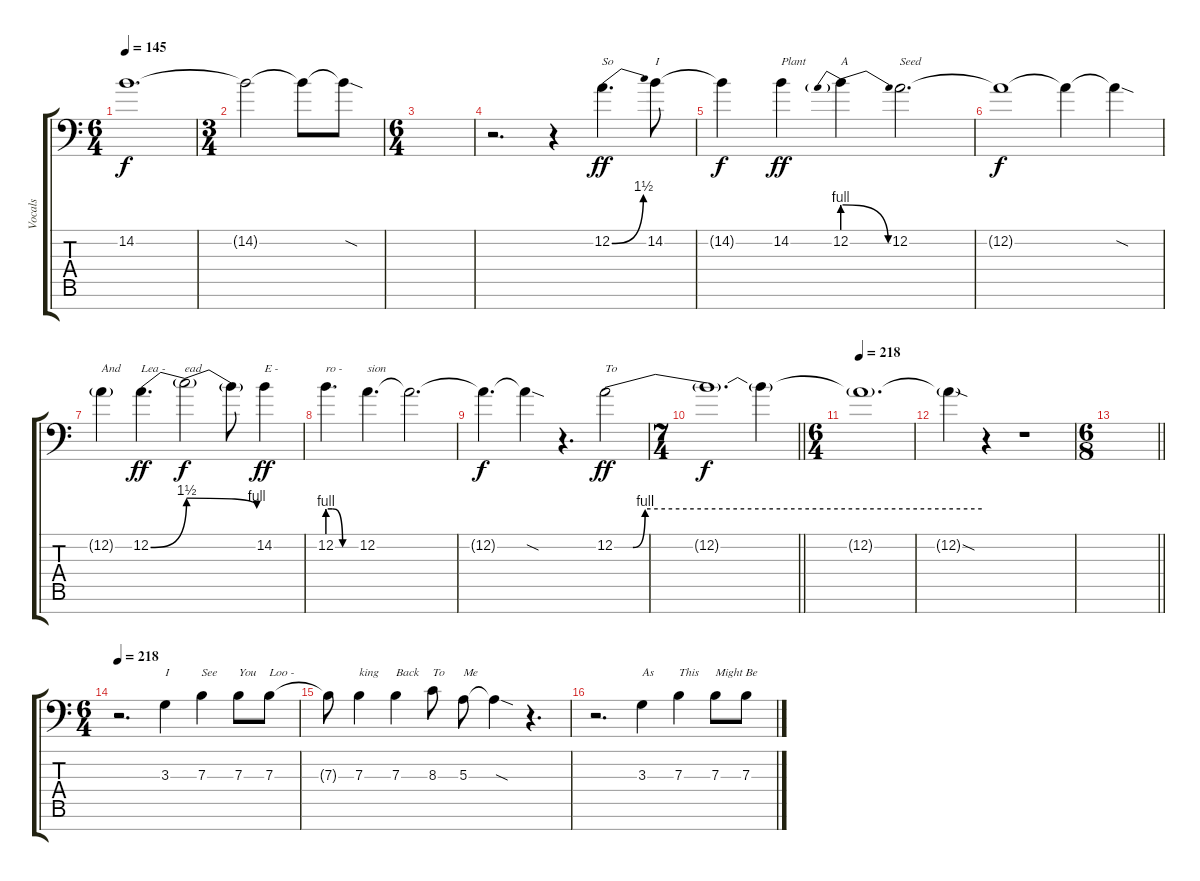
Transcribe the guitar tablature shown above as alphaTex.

\track ("Vocals" "Vocals") {instrument bassoon}
\staff {score tabs}
\tuning (D4 A3 E3 D3 A2 E2 A1) {hide}
\ts (6 4)
\tempo 145
\clef f4
\ks c
14.2{t}.1{d dy f} |
\ts (3 4)
14.2{t}.2 14.2{t}.8 14.2{sod t}.8 |
\ts (6 4)
|
r.2{d} r.4 12.2{be (bend 0 0 60 6)}.4{d txt "So" dy ff} 14.2.8{txt "I"} |
14.2{t}.4{dy f} 14.2.4{txt "Plant" dy ff} 12.2{be (prebendrelease 0 4 60 0)}.4{txt "A"} 12.2.2{d txt "Seed"} |
12.2{t}.1{dy f} 12.2{t}.4 12.2{sod t}.4 |
12.2{g}.4{txt "And"} 12.2{be (bend 0 0 60 6)}.4{d txt "Lea -" dy ff} 12.2{be (release 0 6 60 4) t}.2{txt "ead" dy f} 12.2{t}.8 14.2.4{txt "E - " dy ff} |
12.2{be (custom 0 4 10 4 32 0 60 0)}.4{d txt "ro - "} 12.2.4{d txt "sion"} 12.2{t}.2{d} |
12.2{t}.4{d dy f} 12.2{sod t}.4 r.4{d} 12.2{be (custom 0 0 3 0 5 4 60 4)}.2{txt "To" dy ff} |
\ts (7 4)
\barLineRight lightlight
12.2{t}.1{d dy f} 12.2{t}.4 |
\ts (6 4)
\section ("" "")
\tempo 225
\tempo 218
12.2{t}.1{d} |
12.2{sod t}.4 r.4 r.1 |
\ts (6 8)
\barLineRight lightlight
|
\ts (6 4)
\section ("" "")
\tempo 218
r.2{d} 3.3.4{txt "I"} 7.3.4{txt "See"} 7.3.8{txt "You"} 7.3.8{txt "Loo - "} |
7.3{t}.8 7.3.4{txt "king"} 7.3.4{txt "Back"} 8.3.8{txt "To"} 5.3.8{txt "Me"} 5.3{sod t}.4 r.4{d} |
r.2{d} 3.3.4{txt "As"} 7.3.4{txt "This"} 7.3.8{txt "Might Be"} 7.3.8
